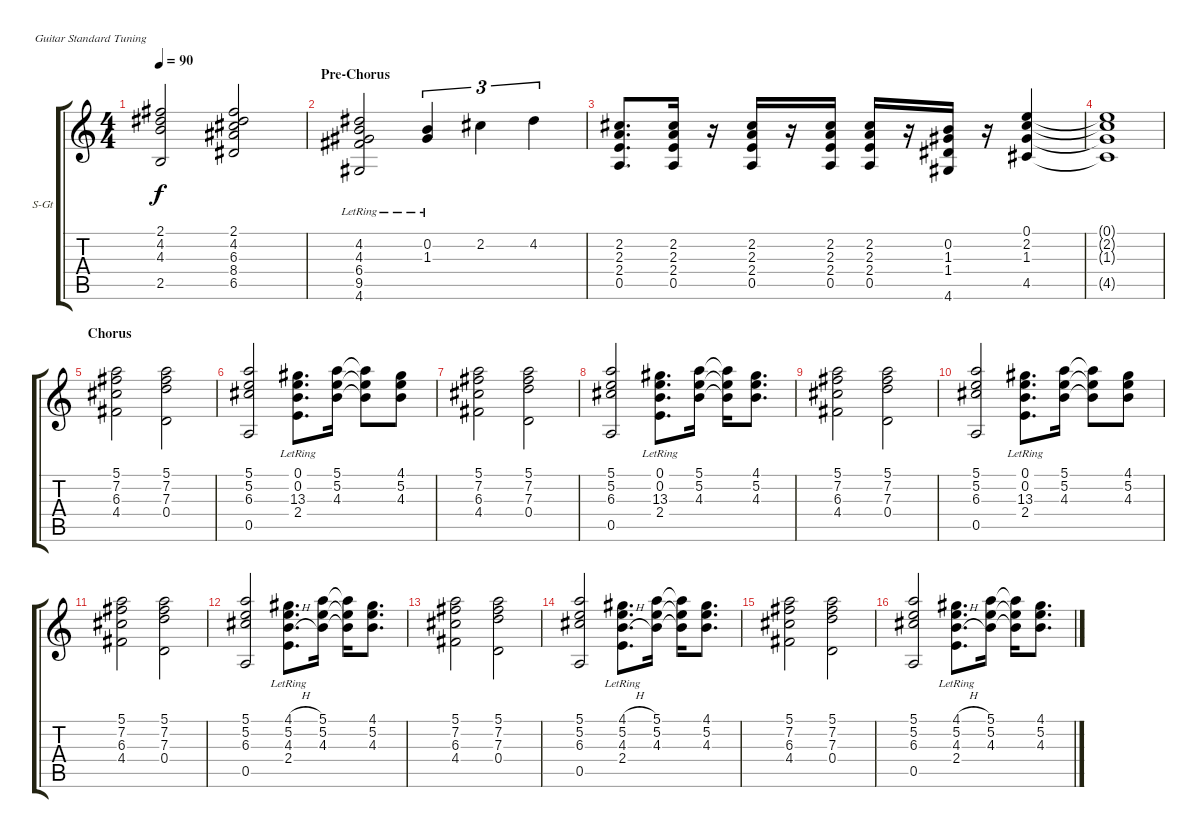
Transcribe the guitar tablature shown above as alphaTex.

\bracketExtendMode groupsimilarinstruments
\firstSystemTrackNameOrientation horizontal
\otherSystemsTrackNameOrientation horizontal
\track ("Synth 4" "S-Gt") {multiBarRest instrument synthbrass1}
\staff {score tabs}
\tuning (E4 B3 G3 D3 A2 E2)
\displaytranspose 12
\ts (4 4)
\tempo 90
\clef g2
\ks c
(2.1 4.2 4.3 2.5).2{dy f} (2.1 4.2 6.3 8.4 6.5).2 |
\section ("" "Pre-Chorus")
(4.2 4.3 6.4 9.5 4.6{lr}).2 (0.2 1.3{lr}).4{tu (3 2)} 2.2.4{tu (3 2)} 4.2.4{tu (3 2)} |
(2.2 2.3 2.4 0.5).8{d} (2.2 2.3 2.4 0.5).16 r.16 (2.2 2.3 2.4 0.5).16 r.16 (2.2 2.3 2.4 0.5).16 (2.2 2.3 2.4 0.5).16 r.16 (0.2 1.3 1.4 4.6).16 r.16 (0.1 2.2 1.3 4.5).4 |
(0.1{t} 2.2{t} 1.3{t} 4.5{t}).1 |
\section ("" "Chorus")
(5.1 7.2 6.3 4.4).2 (5.1 7.2 7.3 0.4).2 |
(5.1 5.2 6.3 0.5).2 (0.1 0.2 13.3 2.4{lr}).8{d} (5.1 5.2 4.3).16 (5.1{t} 5.2{t} 4.3{t}).8 (4.1 5.2 4.3).8 |
(5.1 7.2 6.3 4.4).2 (5.1 7.2 7.3 0.4).2 |
(5.1 5.2 6.3 0.5).2 (0.1 0.2 13.3 2.4{lr}).8{d} (5.1 5.2 4.3).16 (5.1{t} 5.2{t} 4.3{t}).16 (4.1 5.2 4.3).8{d} |
(5.1 7.2 6.3 4.4).2 (5.1 7.2 7.3 0.4).2 |
(5.1 5.2 6.3 0.5).2 (0.1 0.2 13.3 2.4{lr}).8{d} (5.1 5.2 4.3).16 (5.1{t} 5.2{t} 4.3{t}).8 (4.1 5.2 4.3).8 |
(5.1 7.2 6.3 4.4).2 (5.1 7.2 7.3 0.4).2 |
(5.1 5.2 6.3 0.5).2 (4.1{h} 5.2{h} 4.3{h} 2.4{lr}).8{d} (5.1 5.2 4.3).16 (5.1{t} 5.2{t} 4.3{t}).16 (4.1 5.2 4.3).8{d} |
(5.1 7.2 6.3 4.4).2 (5.1 7.2 7.3 0.4).2 |
(5.1 5.2 6.3 0.5).2 (4.1{h} 5.2{h} 4.3{h} 2.4{lr}).8{d} (5.1 5.2 4.3).16 (5.1{t} 5.2{t} 4.3{t}).16 (4.1 5.2 4.3).8{d} |
(5.1 7.2 6.3 4.4).2 (5.1 7.2 7.3 0.4).2 |
(5.1 5.2 6.3 0.5).2 (4.1{h} 5.2{h} 4.3{h} 2.4{lr}).8{d} (5.1 5.2 4.3).16 (5.1{t} 5.2{t} 4.3{t}).16 (4.1 5.2 4.3).8{d}
